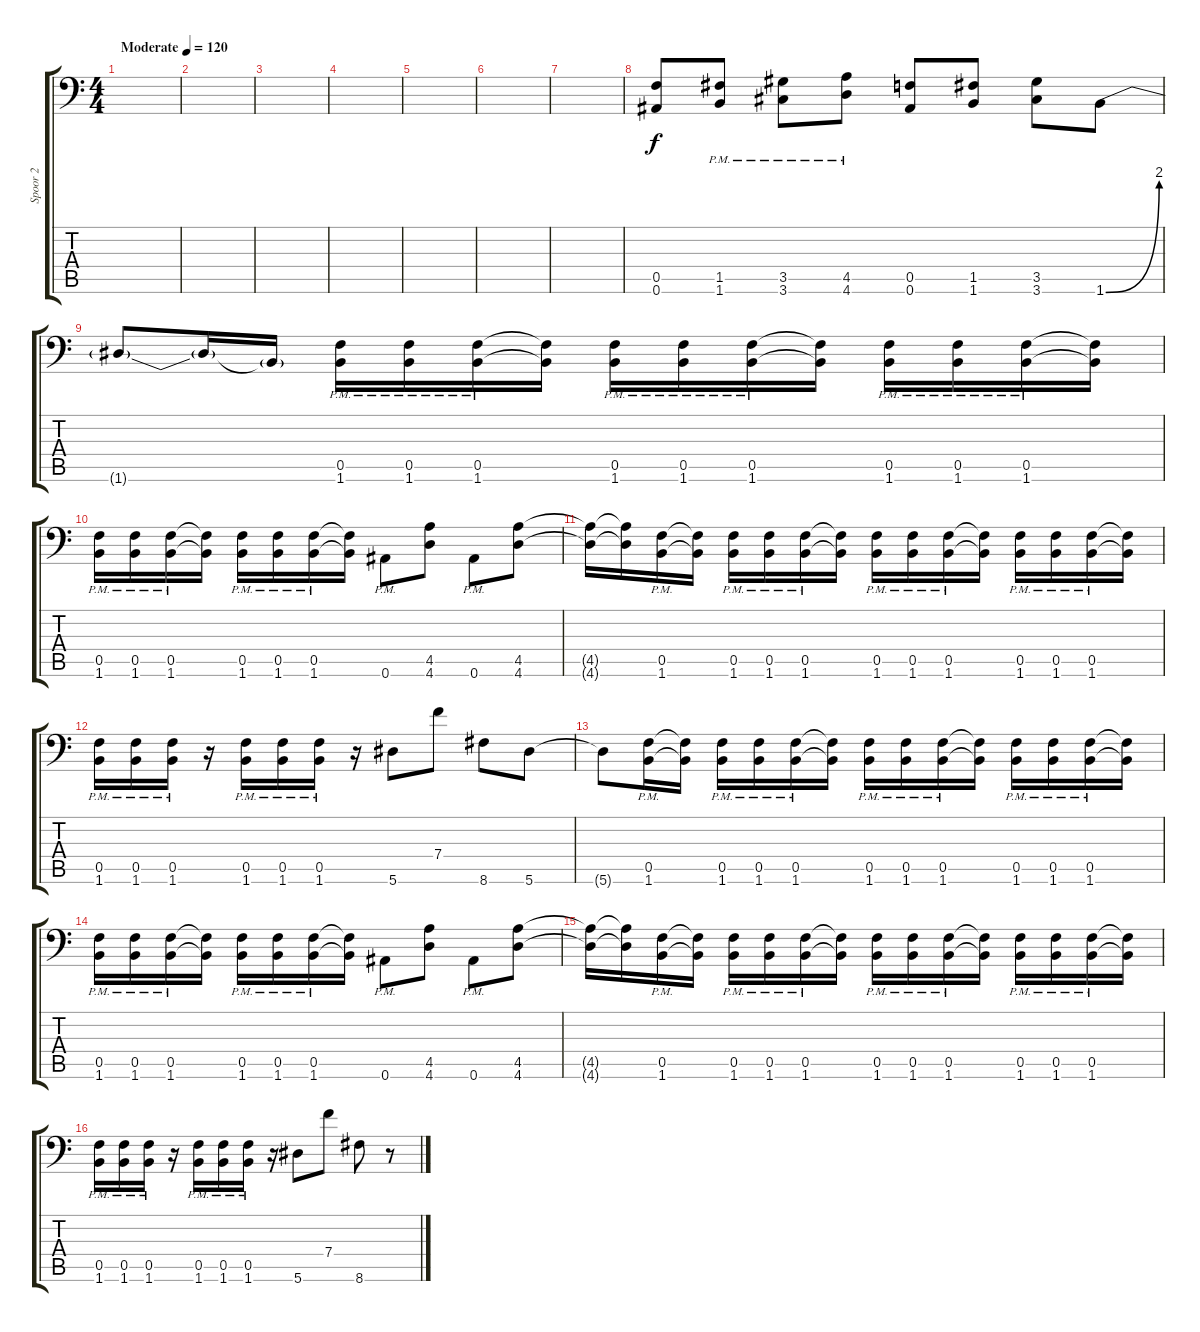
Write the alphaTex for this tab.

\track ("Spoor 2" "Spoor 2") {instrument distortionguitar}
\staff {score tabs}
\tuning (C4 G3 Eb3 Bb2 F2 Bb1) {hide}
\ts (4 4)
\tempo (120 "Moderate")
\clef f4
\ks c
|
|
|
|
|
|
|
(0.5 0.6).8 (1.5{pm} 1.6{pm}).8 (3.5{pm} 3.6{pm}).8 (4.5{pm} 4.6{pm}).8 (0.5 0.6).8 (1.5 1.6).8 (3.5 3.6).8 1.6{be (bend 0 0 60 8)}.8 |
1.6{t}.8 1.6{t}.16 1.6{t}.16 (0.5{pm} 1.6{pm}).16 (0.5{pm} 1.6{pm}).16 (0.5{pm} 1.6{pm}).16 (0.5{t} 1.6{t}).16 (0.5{pm} 1.6{pm}).16 (0.5{pm} 1.6{pm}).16 (0.5{pm} 1.6{pm}).16 (0.5{t} 1.6{t}).16 (0.5{pm} 1.6{pm}).16 (0.5{pm} 1.6{pm}).16 (0.5{pm} 1.6{pm}).16 (0.5{t} 1.6{t}).16 |
(0.5 1.6{pm}).16 (0.5 1.6{pm}).16 (0.5 1.6{pm}).16 (0.5{t} 1.6{t}).16 (0.5 1.6{pm}).16 (0.5 1.6{pm}).16 (0.5 1.6{pm}).16 (0.5{t} 1.6{t}).16 0.6{pm}.8 (4.5 4.6).8 0.6{pm}.8 (4.5 4.6).8 |
(4.5{t} 4.6{t}).16 (4.5{t} 4.6{t}).16 (0.5{pm} 1.6{pm}).16 (0.5{t} 1.6{t}).16 (0.5{pm} 1.6{pm}).16 (0.5{pm} 1.6{pm}).16 (0.5{pm} 1.6{pm}).16 (0.5{t} 1.6{t}).16 (0.5{pm} 1.6{pm}).16 (0.5{pm} 1.6{pm}).16 (0.5{pm} 1.6{pm}).16 (0.5{t} 1.6{t}).16 (0.5{pm} 1.6{pm}).16 (0.5{pm} 1.6{pm}).16 (0.5{pm} 1.6{pm}).16 (0.5{t} 1.6{t}).16 |
(0.5{pm} 1.6{pm}).16 (0.5{pm} 1.6{pm}).16 (0.5{pm} 1.6{pm}).16 r.16 (0.5{pm} 1.6{pm}).16 (0.5{pm} 1.6{pm}).16 (0.5{pm} 1.6{pm}).16 r.16 5.6.8 7.4.8 8.6.8 5.6.8 |
5.6{t}.8 (0.5{pm} 1.6{pm}).16 (0.5{t} 1.6{t}).16 (0.5{pm} 1.6{pm}).16 (0.5{pm} 1.6{pm}).16 (0.5{pm} 1.6{pm}).16 (0.5{t} 1.6{t}).16 (0.5{pm} 1.6{pm}).16 (0.5{pm} 1.6{pm}).16 (0.5{pm} 1.6{pm}).16 (0.5{t} 1.6{t}).16 (0.5{pm} 1.6{pm}).16 (0.5{pm} 1.6{pm}).16 (0.5{pm} 1.6{pm}).16 (0.5{t} 1.6{t}).16 |
(0.5{pm} 1.6{pm}).16 (0.5{pm} 1.6{pm}).16 (0.5{pm} 1.6{pm}).16 (0.5{t} 1.6{t}).16 (0.5{pm} 1.6{pm}).16 (0.5{pm} 1.6{pm}).16 (0.5{pm} 1.6{pm}).16 (0.5{t} 1.6{t}).16 0.6{pm}.8 (4.5 4.6).8 0.6{pm}.8 (4.5 4.6).8 |
(4.5{t} 4.6{t}).16 (4.5{t} 4.6{t}).16 (0.5{pm} 1.6{pm}).16 (0.5{t} 1.6{t}).16 (0.5{pm} 1.6{pm}).16 (0.5{pm} 1.6{pm}).16 (0.5{pm} 1.6{pm}).16 (0.5{t} 1.6{t}).16 (0.5{pm} 1.6{pm}).16 (0.5{pm} 1.6{pm}).16 (0.5{pm} 1.6{pm}).16 (0.5{t} 1.6{t}).16 (0.5{pm} 1.6{pm}).16 (0.5{pm} 1.6{pm}).16 (0.5{pm} 1.6{pm}).16 (0.5{t} 1.6{t}).16 |
(0.5{pm} 1.6{pm}).16 (0.5{pm} 1.6{pm}).16 (0.5{pm} 1.6{pm}).16 r.16 (0.5{pm} 1.6{pm}).16 (0.5{pm} 1.6{pm}).16 (0.5{pm} 1.6{pm}).16 r.16 5.6.8 7.4.8 8.6.8 r.8
